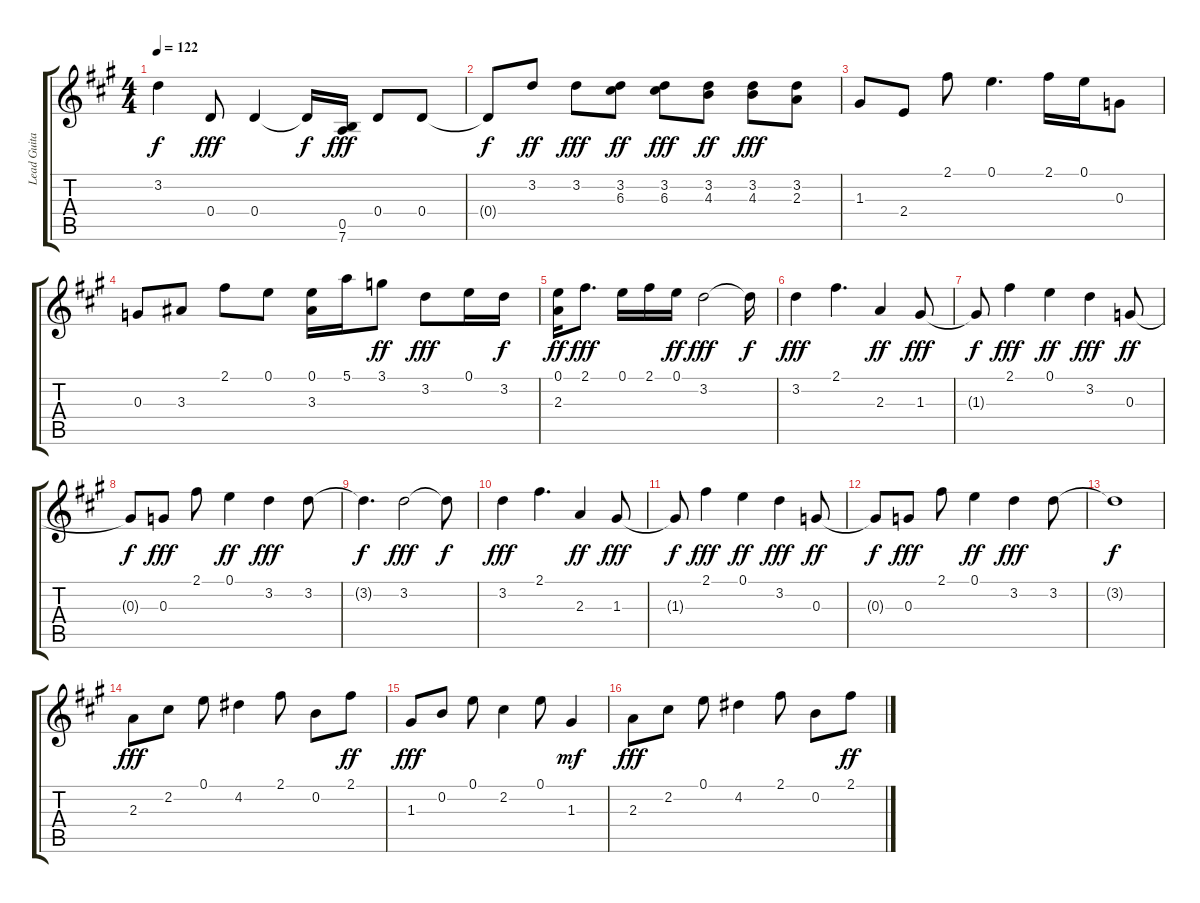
\track ("Lead Guitar" "Lead Guita") {instrument acousticguitarsteel}
\staff {score tabs}
\tuning (E4 B3 G3 D3 A2 E2) {hide}
\ts (4 4)
\tempo 122
\clef g2
\ks a
3.2{t}.4{dy f} 0.4.8{dy fff} 0.4.4 0.4{t}.16{dy f} (0.5 7.6).16{dy fff} 0.4.8 0.4.8 |
0.4{t}.8{dy f} 3.2.8{dy ff} 3.2.8{dy fff} (3.2 6.3).8{dy ff} (3.2 6.3).8{dy fff} (3.2 4.3).8{dy ff} (3.2 4.3).8{dy fff} (3.2 2.3).8 |
1.3.8 2.4.8 2.1.8 0.1.4{d} 2.1.16 0.1.16 0.3.8 |
0.3.8 3.3.8 2.1.8 0.1.8 (0.1 3.3).16 5.1.16 3.1.8{dy ff} 3.2.8{dy fff} 0.1.16 3.2.16{dy f} |
(0.1 2.3).16{dy ff} 2.1.8{d dy fff} 0.1.16 2.1.16 0.1.16{dy ff} 3.2.2{dy fff} 3.2{t}.16{dy f} |
3.2.4{dy fff} 2.1.4{d} 2.3.4{dy ff} 1.3.8{dy fff} |
1.3{t}.8{dy f} 2.1.4{dy fff} 0.1.4{dy ff} 3.2.4{dy fff} 0.3.8{dy ff} |
0.3{t}.8{dy f} 0.3.8{dy fff} 2.1.8 0.1.4{dy ff} 3.2.4{dy fff} 3.2.8 |
3.2{t}.4{d dy f} 3.2.2{dy fff} 3.2{t}.8{dy f} |
3.2.4{dy fff} 2.1.4{d} 2.3.4{dy ff} 1.3.8{dy fff} |
1.3{t}.8{dy f} 2.1.4{dy fff} 0.1.4{dy ff} 3.2.4{dy fff} 0.3.8{dy ff} |
0.3{t}.8{dy f} 0.3.8{dy fff} 2.1.8 0.1.4{dy ff} 3.2.4{dy fff} 3.2.8 |
3.2{t}.1{dy f} |
2.3.8{dy fff} 2.2.8 0.1.8 4.2.4 2.1.8 0.2.8 2.1.8{dy ff} |
1.3.8{dy fff} 0.2.8 0.1.8 2.2.4 0.1.8 1.3.4{dy mf} |
2.3.8{dy fff} 2.2.8 0.1.8 4.2.4 2.1.8 0.2.8 2.1.8{dy ff}
